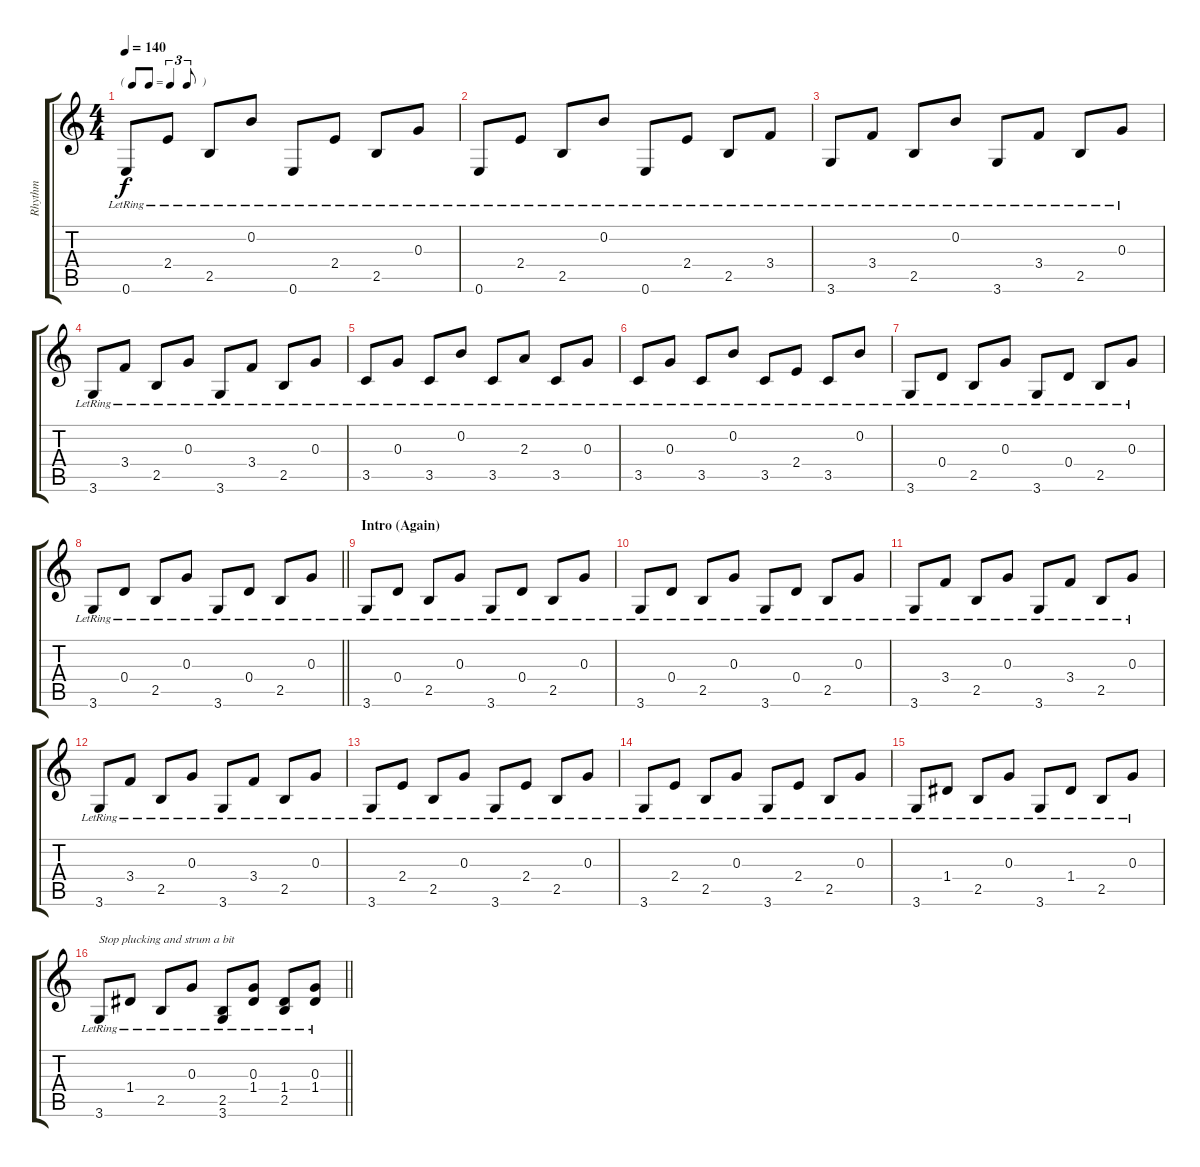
\track ("Rhythm" "Rhythm") {instrument electricguitarjazz}
\staff {score tabs}
\tuning (E4 B3 G3 D3 A2 E2) {hide}
\ts (4 4)
\tf triplet8th
\tempo 140
\clef g2
\ks c
0.6{lr}.8{dy f} 2.4{lr}.8 2.5{lr}.8 0.2{lr}.8 0.6{lr}.8 2.4{lr}.8 2.5{lr}.8 0.3{lr}.8 |
0.6{lr}.8 2.4{lr}.8 2.5{lr}.8 0.2{lr}.8 0.6{lr}.8 2.4{lr}.8 2.5{lr}.8 3.4{lr}.8 |
3.6{lr}.8 3.4{lr}.8 2.5{lr}.8 0.2{lr}.8 3.6{lr}.8 3.4{lr}.8 2.5{lr}.8 0.3{lr}.8 |
3.6{lr}.8 3.4{lr}.8 2.5{lr}.8 0.3{lr}.8 3.6{lr}.8 3.4{lr}.8 2.5{lr}.8 0.3{lr}.8 |
3.5{lr}.8 0.3{lr}.8 3.5{lr}.8 0.2{lr}.8 3.5{lr}.8 2.3{lr}.8 3.5{lr}.8 0.3{lr}.8 |
3.5{lr}.8 0.3{lr}.8 3.5{lr}.8 0.2{lr}.8 3.5{lr}.8 2.4{lr}.8 3.5{lr}.8 0.2{lr}.8 |
3.6{lr}.8 0.4{lr}.8 2.5{lr}.8 0.3{lr}.8 3.6{lr}.8 0.4{lr}.8 2.5{lr}.8 0.3{lr}.8 |
\barLineRight lightlight
3.6{lr}.8 0.4{lr}.8 2.5{lr}.8 0.3{lr}.8 3.6{lr}.8 0.4{lr}.8 2.5{lr}.8 0.3{lr}.8 |
\section ("" "Intro (Again)")
3.6{lr}.8 0.4{lr}.8 2.5{lr}.8 0.3{lr}.8 3.6{lr}.8 0.4{lr}.8 2.5{lr}.8 0.3{lr}.8 |
3.6{lr}.8 0.4{lr}.8 2.5{lr}.8 0.3{lr}.8 3.6{lr}.8 0.4{lr}.8 2.5{lr}.8 0.3{lr}.8 |
3.6{lr}.8 3.4{lr}.8 2.5{lr}.8 0.3{lr}.8 3.6{lr}.8 3.4{lr}.8 2.5{lr}.8 0.3{lr}.8 |
3.6{lr}.8 3.4{lr}.8 2.5{lr}.8 0.3{lr}.8 3.6{lr}.8 3.4{lr}.8 2.5{lr}.8 0.3{lr}.8 |
3.6{lr}.8 2.4{lr}.8 2.5{lr}.8 0.3{lr}.8 3.6{lr}.8 2.4{lr}.8 2.5{lr}.8 0.3{lr}.8 |
3.6{lr}.8 2.4{lr}.8 2.5{lr}.8 0.3{lr}.8 3.6{lr}.8 2.4{lr}.8 2.5{lr}.8 0.3{lr}.8 |
3.6{lr}.8 1.4{lr}.8 2.5{lr}.8 0.3{lr}.8 3.6{lr}.8 1.4{lr}.8 2.5{lr}.8 0.3{lr}.8 |
\barLineRight lightlight
3.6{lr}.8{txt "Stop plucking and strum a bit"} 1.4{lr}.8 2.5{lr}.8 0.3{lr}.8 (2.5{lr} 3.6{lr}).8 (0.3{lr} 1.4{lr}).8 (1.4{lr} 2.5{lr}).8 (0.3{lr} 1.4{lr}).8
